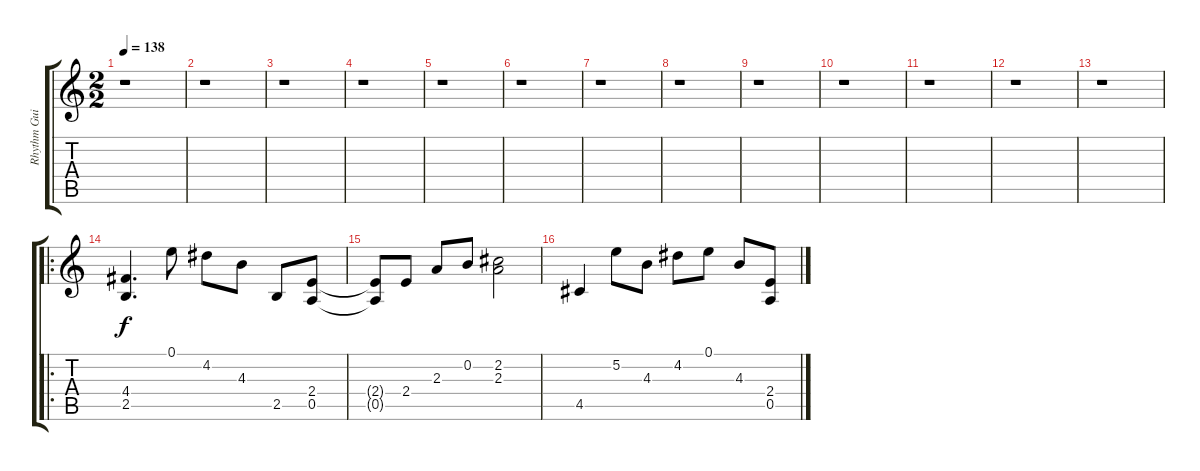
\track ("Rhythm Guitar 2" "Rhythm Gui") {instrument distortionguitar}
\staff {score tabs}
\tuning (E4 B3 G3 D3 A2 E2) {hide}
\ts (2 2)
\tempo 138
\clef g2
\ks c
r.1{dy f} |
r.1 |
r.1 |
r.1 |
r.1 |
r.1 |
r.1 |
r.1 |
r.1 |
r.1 |
r.1 |
r.1 |
r.1 |
\ro
(4.4 2.5).4{d} 0.1.8 4.2.8 4.3.8 2.5.8 (2.4 0.5).8 |
(2.4{t} 0.5{t}).8 2.4.8 2.3.8 0.2.8 (2.2 2.3).2 |
4.5.4 5.2.8 4.3.8 4.2.8 0.1.8 4.3.8 (2.4 0.5).8
